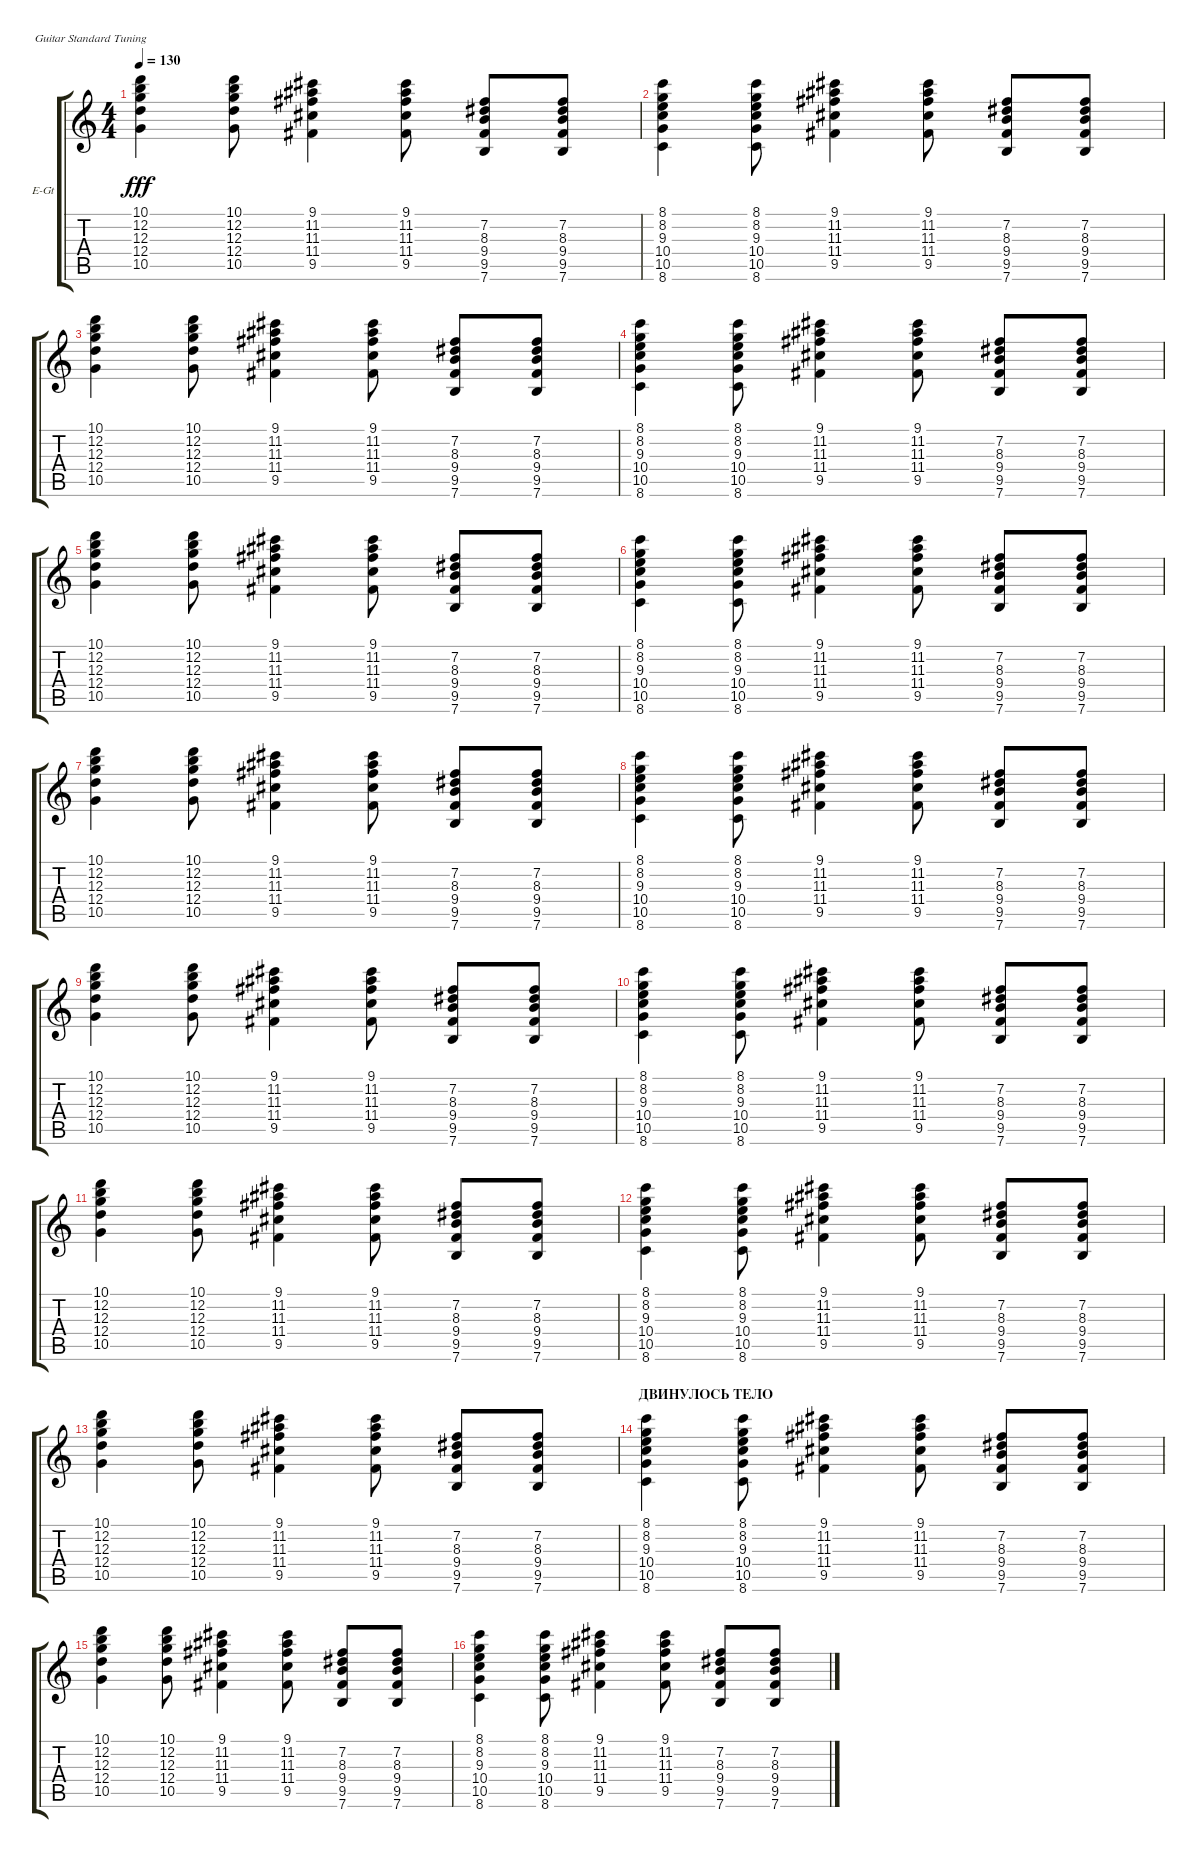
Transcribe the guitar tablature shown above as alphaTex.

\defaultSystemsLayout 4
\bracketExtendMode groupsimilarinstruments
\firstSystemTrackNameOrientation horizontal
\otherSystemsTrackNameOrientation horizontal
\track ("Electric Guitar" "E-Gt") {instrument distortionguitar}
\staff {score tabs}
\tuning (E4 B3 G3 D3 A2 E2)
\ts (4 4)
\tempo 130
\clef g2
\ks c
(10.5 12.4 12.3 12.2 10.1).4{dy fff} (10.5 12.4 12.3 12.2 10.1).8 (9.5 11.4 11.3 11.2 9.1).4 (9.5 11.4 11.3 11.2 9.1).8 (7.6 9.5 9.4 8.3 7.2).8 (7.6 9.5 9.4 8.3 7.2).8 |
(8.6 10.5 10.4 9.3 8.2 8.1).4 (8.6 10.5 10.4 9.3 8.2 8.1).8 (9.5 11.4 11.3 11.2 9.1).4 (9.5 11.4 11.3 11.2 9.1).8 (7.6 9.5 9.4 8.3 7.2).8 (7.6 9.5 9.4 8.3 7.2).8 |
(10.5 12.4 12.3 12.2 10.1).4 (10.5 12.4 12.3 12.2 10.1).8 (9.5 11.4 11.3 11.2 9.1).4 (9.5 11.4 11.3 11.2 9.1).8 (7.6 9.5 9.4 8.3 7.2).8 (7.6 9.5 9.4 8.3 7.2).8 |
(8.6 10.5 10.4 9.3 8.2 8.1).4 (8.6 10.5 10.4 9.3 8.2 8.1).8 (9.5 11.4 11.3 11.2 9.1).4 (9.5 11.4 11.3 11.2 9.1).8 (7.6 9.5 9.4 8.3 7.2).8 (7.6 9.5 9.4 8.3 7.2).8 |
(10.5 12.4 12.3 12.2 10.1).4 (10.5 12.4 12.3 12.2 10.1).8 (9.5 11.4 11.3 11.2 9.1).4 (9.5 11.4 11.3 11.2 9.1).8 (7.6 9.5 9.4 8.3 7.2).8 (7.6 9.5 9.4 8.3 7.2).8 |
(8.6 10.5 10.4 9.3 8.2 8.1).4 (8.6 10.5 10.4 9.3 8.2 8.1).8 (9.5 11.4 11.3 11.2 9.1).4 (9.5 11.4 11.3 11.2 9.1).8 (7.6 9.5 9.4 8.3 7.2).8 (7.6 9.5 9.4 8.3 7.2).8 |
(10.5 12.4 12.3 12.2 10.1).4 (10.5 12.4 12.3 12.2 10.1).8 (9.5 11.4 11.3 11.2 9.1).4 (9.5 11.4 11.3 11.2 9.1).8 (7.6 9.5 9.4 8.3 7.2).8 (7.6 9.5 9.4 8.3 7.2).8 |
(8.6 10.5 10.4 9.3 8.2 8.1).4 (8.6 10.5 10.4 9.3 8.2 8.1).8 (9.5 11.4 11.3 11.2 9.1).4 (9.5 11.4 11.3 11.2 9.1).8 (7.6 9.5 9.4 8.3 7.2).8 (7.6 9.5 9.4 8.3 7.2).8 |
(10.5 12.4 12.3 12.2 10.1).4 (10.5 12.4 12.3 12.2 10.1).8 (9.5 11.4 11.3 11.2 9.1).4 (9.5 11.4 11.3 11.2 9.1).8 (7.6 9.5 9.4 8.3 7.2).8 (7.6 9.5 9.4 8.3 7.2).8 |
(8.6 10.5 10.4 9.3 8.2 8.1).4 (8.6 10.5 10.4 9.3 8.2 8.1).8 (9.5 11.4 11.3 11.2 9.1).4 (9.5 11.4 11.3 11.2 9.1).8 (7.6 9.5 9.4 8.3 7.2).8 (7.6 9.5 9.4 8.3 7.2).8 |
(10.5 12.4 12.3 12.2 10.1).4 (10.5 12.4 12.3 12.2 10.1).8 (9.5 11.4 11.3 11.2 9.1).4 (9.5 11.4 11.3 11.2 9.1).8 (7.6 9.5 9.4 8.3 7.2).8 (7.6 9.5 9.4 8.3 7.2).8 |
(8.6 10.5 10.4 9.3 8.2 8.1).4 (8.6 10.5 10.4 9.3 8.2 8.1).8 (9.5 11.4 11.3 11.2 9.1).4 (9.5 11.4 11.3 11.2 9.1).8 (7.6 9.5 9.4 8.3 7.2).8 (7.6 9.5 9.4 8.3 7.2).8 |
(10.5 12.4 12.3 12.2 10.1).4 (10.5 12.4 12.3 12.2 10.1).8 (9.5 11.4 11.3 11.2 9.1).4 (9.5 11.4 11.3 11.2 9.1).8 (7.6 9.5 9.4 8.3 7.2).8 (7.6 9.5 9.4 8.3 7.2).8 |
\section ("" "ДВИНУЛОСЬ ТЕЛО")
(8.6 10.5 10.4 9.3 8.2 8.1).4 (8.6 10.5 10.4 9.3 8.2 8.1).8 (9.5 11.4 11.3 11.2 9.1).4 (9.5 11.4 11.3 11.2 9.1).8 (7.6 9.5 9.4 8.3 7.2).8 (7.6 9.5 9.4 8.3 7.2).8 |
(10.5 12.4 12.3 12.2 10.1).4 (10.5 12.4 12.3 12.2 10.1).8 (9.5 11.4 11.3 11.2 9.1).4 (9.5 11.4 11.3 11.2 9.1).8 (7.6 9.5 9.4 8.3 7.2).8 (7.6 9.5 9.4 8.3 7.2).8 |
(8.6 10.5 10.4 9.3 8.2 8.1).4 (8.6 10.5 10.4 9.3 8.2 8.1).8 (9.5 11.4 11.3 11.2 9.1).4 (9.5 11.4 11.3 11.2 9.1).8 (7.6 9.5 9.4 8.3 7.2).8 (7.6 9.5 9.4 8.3 7.2).8
